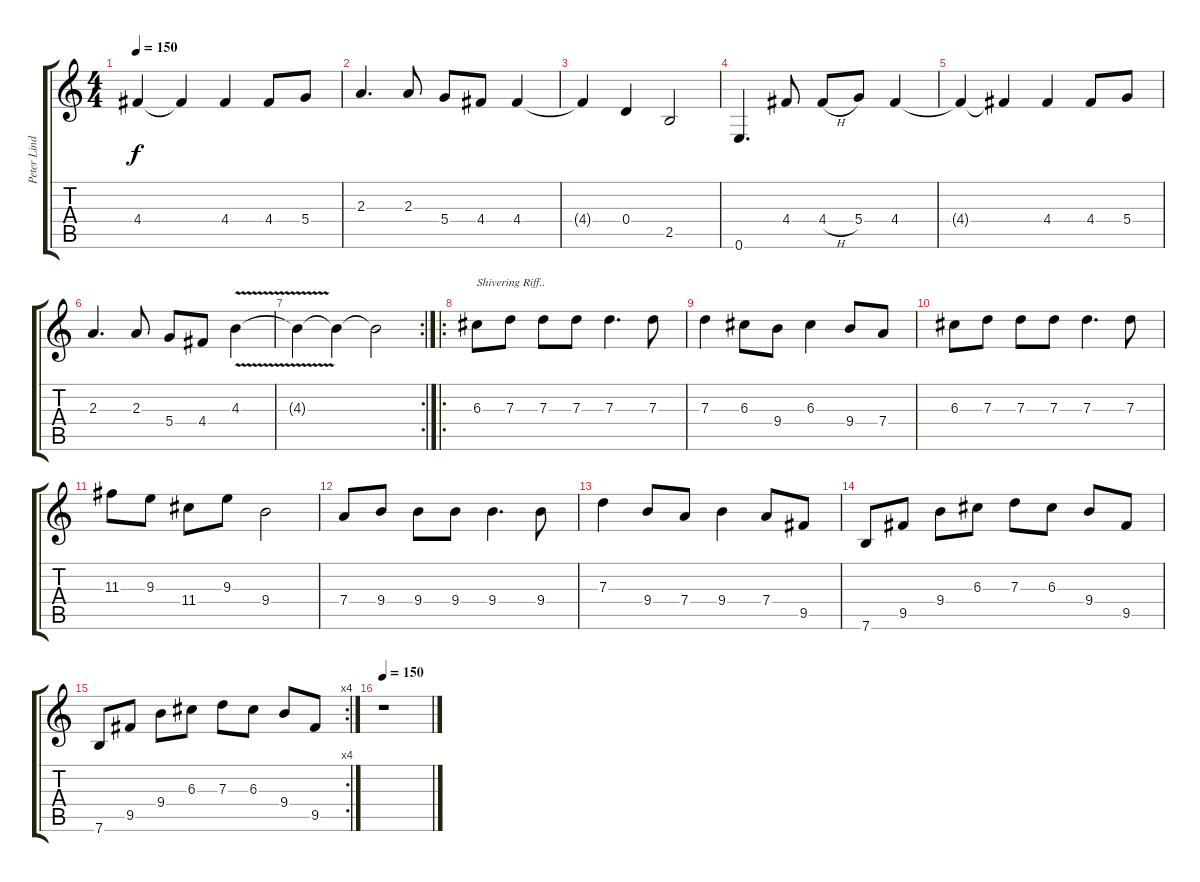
\track ("Peter Lindgren" "Peter Lind") {instrument distortionguitar}
\staff {score tabs}
\tuning (E4 B3 G3 D3 A2 E2) {hide}
\ts (4 4)
\tempo 150
\clef g2
\ks c
4.4{t}.4{dy f} 4.4{t}.4 4.4.4 4.4.8 5.4.8 |
2.3.4{d} 2.3.8 5.4.8 4.4.8 4.4.4 |
4.4{t}.4 0.4.4 2.5.2 |
0.6.4{d} 4.4.8 4.4{h}.8 5.4.8 4.4.4 |
4.4{t}.4 4.4{t}.4 4.4.4 4.4.8 5.4.8 |
2.3.4{d} 2.3.8 5.4.8 4.4.8 4.3{v}.4 |
\rc 2
4.3{t}.4 4.3{t}.4 4.3{t}.2 |
\ro
6.3.8{txt "Shivering Riff.. "} 7.3.8 7.3.8 7.3.8 7.3.4{d} 7.3.8 |
7.3.4 6.3.8 9.4.8 6.3.4 9.4.8 7.4.8 |
6.3.8 7.3.8 7.3.8 7.3.8 7.3.4{d} 7.3.8 |
11.3.8 9.3.8 11.4.8 9.3.8 9.4.2 |
7.4.8 9.4.8 9.4.8 9.4.8 9.4.4{d} 9.4.8 |
7.3.4 9.4.8 7.4.8 9.4.4 7.4.8 9.5.8 |
7.6.8 9.5.8 9.4.8 6.3.8 7.3.8 6.3.8 9.4.8 9.5.8 |
\rc 4
7.6.8 9.5.8 9.4.8 6.3.8 7.3.8 6.3.8 9.4.8 9.5.8 |
\tempo 150
r.1
